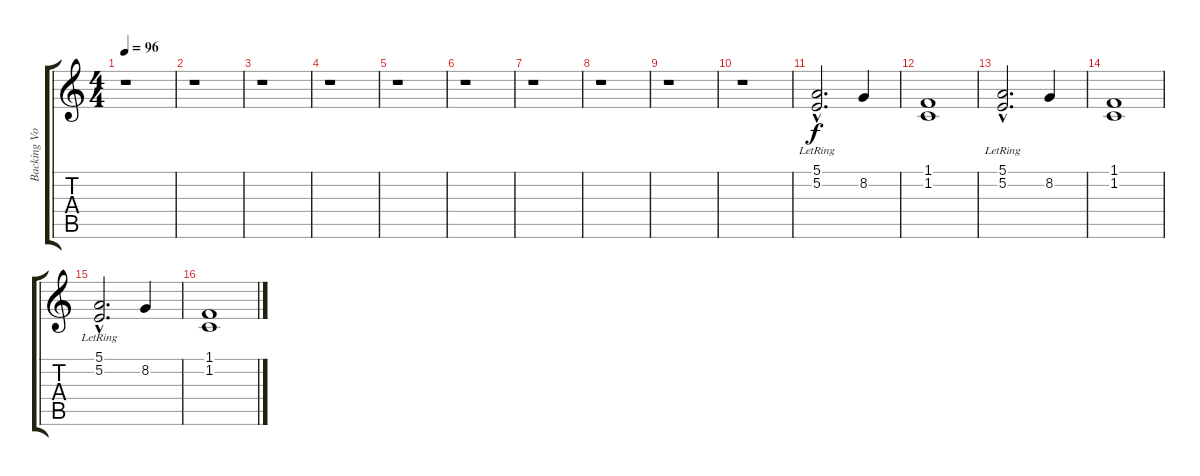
\track ("Backing Vox" "Backing Vo") {instrument tenorsax}
\staff {score tabs}
\tuning (E4 B3 G3 D3 A2 E2) {hide}
\ts (4 4)
\tempo 96
\clef g2
\ks c
r.1{dy f} |
r.1 |
r.1 |
r.1 |
r.1 |
r.1 |
r.1 |
r.1 |
r.1 |
r.1 |
(5.1{hac lr} 5.2{hac}).2{d} 8.2.4 |
(1.1 1.2).1 |
(5.1{hac lr} 5.2{hac}).2{d} 8.2.4 |
(1.1 1.2).1 |
(5.1{hac lr} 5.2{hac}).2{d} 8.2.4 |
(1.1 1.2).1
